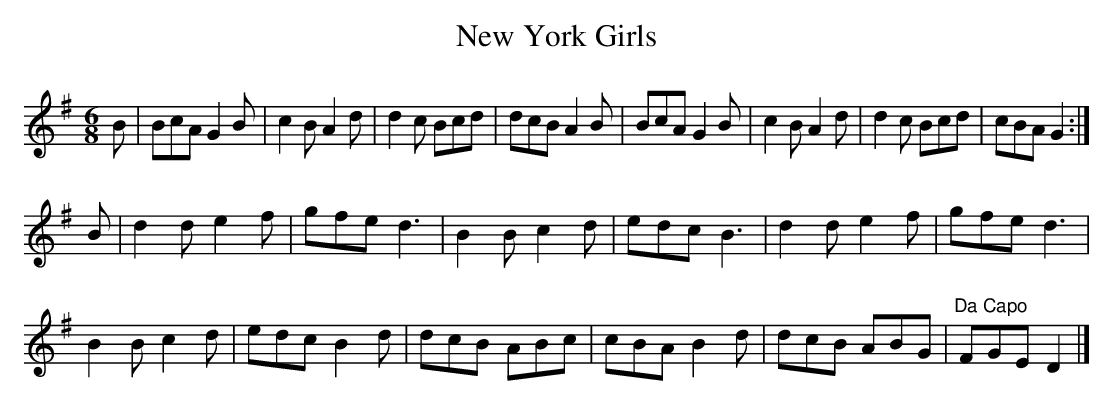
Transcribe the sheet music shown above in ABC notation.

X:1
T:New York Girls
M:6/8
K:G
B|\
BcA G2B| c2B A2d| d2c Bcd| dcB A2B|\
BcA G2B| c2B A2d| d2c Bcd| cBA G2:|
B|\
d2d e2f| gfe d3| B2B c2d| edc B3|\
d2d e2f| gfe d3|
B2B c2d| edc B2d|\
dcB ABc| cBA B2d| dcB ABG| "Da Capo" FGE D2 |]
